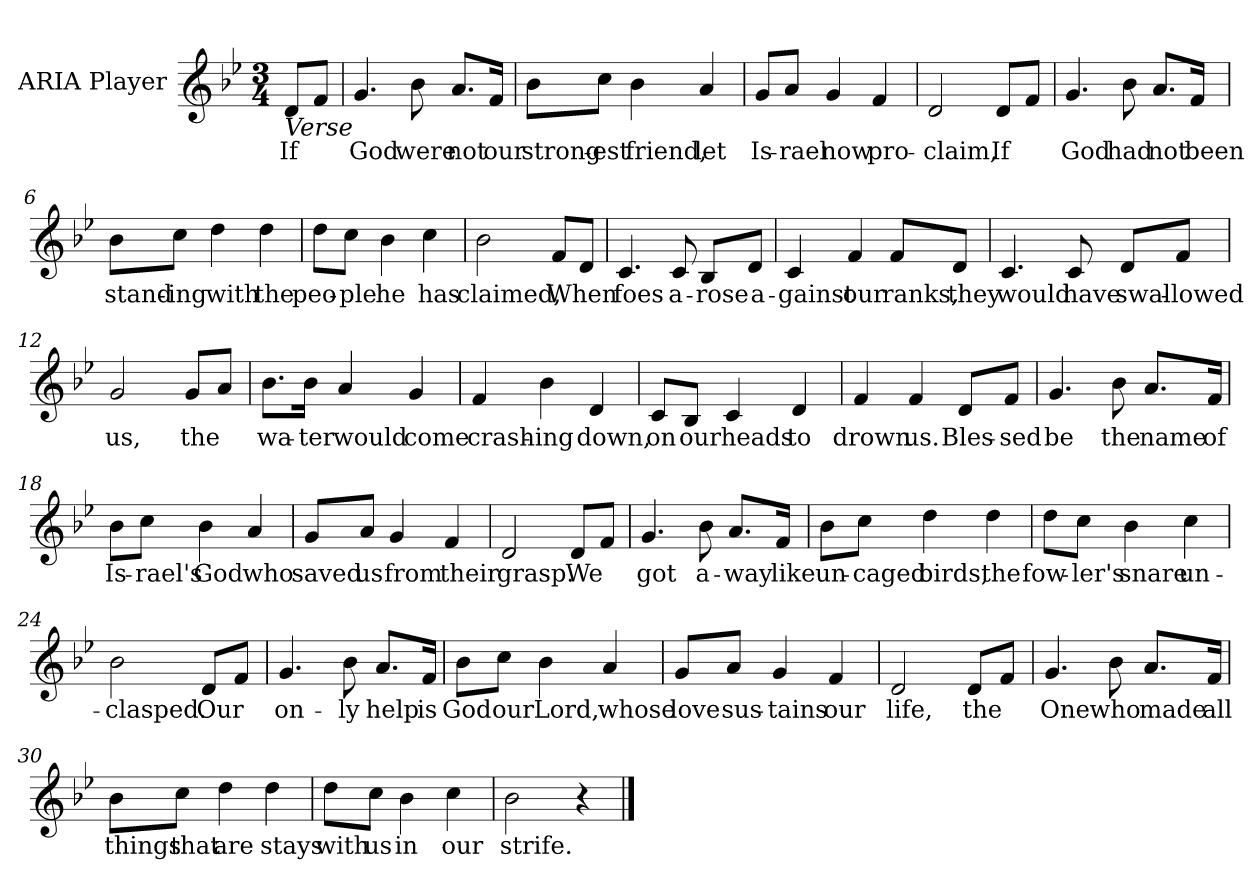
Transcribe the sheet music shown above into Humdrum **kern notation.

**kern	**text
*part1	*part1
*staff1	*staff1
*I"ARIA Player	*
*clefG2	*
*k[b-e-]	*
*M3/4	*
=	=
!LO:TX:b:i:t=Verse	!
!	!LO:LY:b
8d/L	If
8f/J	.
=1	=1
!	!LO:LY:b
4.g/	God
!	!LO:LY:b
8b-\	were
!	!LO:LY:b
8.a/L	not
!	!LO:LY:b
16f/Jk	our
=2	=2
!	!LO:LY:b
8b-\L	strong-
!	!LO:LY:b
8cc\J	-est
!	!LO:LY:b
4b-\	friend,
!	!LO:LY:b
4a/	let
!!LO:LB:g=z
=3	=3
!	!LO:LY:b
8g/L	Is-
!	!LO:LY:b
8a/J	-rael
!	!LO:LY:b
4g/	now
!	!LO:LY:b
4f/	pro-
=4	=4
!	!LO:LY:b
2d/	-claim,
!	!LO:LY:b
8d/L	If
8f/J	.
=5	=5
!	!LO:LY:b
4.g/	God
!	!LO:LY:b
8b-\	had
!	!LO:LY:b
8.a/L	not
!	!LO:LY:b
16f/Jk	been
!!LO:LB:g=z
=6	=6
!	!LO:LY:b
8b-\L	stand-
!	!LO:LY:b
8cc\J	-ing
!	!LO:LY:b
4dd\	with
!	!LO:LY:b
4dd\	the
=7	=7
!	!LO:LY:b
8dd\L	peo-
!	!LO:LY:b
8cc\J	-ple
!	!LO:LY:b
4b-\	he
!	!LO:LY:b
4cc\	has
=8	=8
!	!LO:LY:b
2b-\	claimed,
!	!LO:LY:b
8f/L	When
8d/J	.
!!LO:LB:g=z
=9	=9
!	!LO:LY:b
4.c/	foes
!	!LO:LY:b
8c/	a-
!	!LO:LY:b
8B-/L	-rose
!	!LO:LY:b
8d/J	a-
=10	=10
!	!LO:LY:b
4c/	-gainst
!	!LO:LY:b
4f/	our
!	!LO:LY:b
8f/L	ranks,
!	!LO:LY:b
8d/J	they
=11	=11
!	!LO:LY:b
4.c/	would
!	!LO:LY:b
8c/	have
!	!LO:LY:b
8d/L	swal-
!	!LO:LY:b
8f/J	-lowed
!!LO:LB:g=z
=12	=12
!	!LO:LY:b
2g/	us,
!	!LO:LY:b
8g/L	the
8a/J	.
=13	=13
!	!LO:LY:b
8.b-\L	wa-
!	!LO:LY:b
16b-\Jk	-ter
!	!LO:LY:b
4a/	would
!	!LO:LY:b
4g/	come
=14	=14
!	!LO:LY:b
4f/	crash-
!	!LO:LY:b
4b-\	-ing
!	!LO:LY:b
4d/	down,
!!LO:LB:g=z
=15	=15
!	!LO:LY:b
8c/L	on
!	!LO:LY:b
8B-/J	our
!	!LO:LY:b
4c/	heads
!	!LO:LY:b
4d/	to
=16	=16
!	!LO:LY:b
4f/	drown
!	!LO:LY:b
4f/	us.
!	!LO:LY:b
8d/L	Bles-
!	!LO:LY:b
8f/J	-sed
=17	=17
!	!LO:LY:b
4.g/	be
!	!LO:LY:b
8b-\	the
!	!LO:LY:b
8.a/L	name
!	!LO:LY:b
16f/Jk	of
!!LO:LB:g=z
=18	=18
!	!LO:LY:b
8b-\L	Is-
!	!LO:LY:b
8cc\J	-rael's
!	!LO:LY:b
4b-\	God
!	!LO:LY:b
4a/	who
=19	=19
!	!LO:LY:b
8g/L	saved
!	!LO:LY:b
8a/J	us
!	!LO:LY:b
4g/	from
!	!LO:LY:b
4f/	their
=20	=20
!	!LO:LY:b
2d/	grasp.
!	!LO:LY:b
8d/L	We
8f/J	.
!!LO:LB:g=z
=21	=21
!	!LO:LY:b
4.g/	got
!	!LO:LY:b
8b-\	a-
!	!LO:LY:b
8.a/L	-way
!	!LO:LY:b
16f/Jk	like
=22	=22
!	!LO:LY:b
8b-\L	un-
!	!LO:LY:b
8cc\J	-caged
!	!LO:LY:b
4dd\	birds,
!	!LO:LY:b
4dd\	the
=23	=23
!	!LO:LY:b
8dd\L	fow-
!	!LO:LY:b
8cc\J	-ler's
!	!LO:LY:b
4b-\	snare
!	!LO:LY:b
4cc\	un-
!!LO:LB:g=z
=24	=24
!	!LO:LY:b
2b-\	-clasped.
!	!LO:LY:b
8d/L	Our
8f/J	.
=25	=25
!	!LO:LY:b
4.g/	on-
!	!LO:LY:b
8b-\	-ly
!	!LO:LY:b
8.a/L	help
!	!LO:LY:b
16f/Jk	is
=26	=26
!	!LO:LY:b
8b-\L	God
!	!LO:LY:b
8cc\J	our
!	!LO:LY:b
4b-\	Lord,
!	!LO:LY:b
4a/	whose
!!LO:LB:g=z
=27	=27
!	!LO:LY:b
8g/L	love
!	!LO:LY:b
8a/J	sus-
!	!LO:LY:b
4g/	-tains
!	!LO:LY:b
4f/	our
=28	=28
!	!LO:LY:b
2d/	life,
!	!LO:LY:b
8d/L	the
8f/J	.
=29	=29
!	!LO:LY:b
4.g/	One
!	!LO:LY:b
8b-\	who
!	!LO:LY:b
8.a/L	made
!	!LO:LY:b
16f/Jk	all
!!LO:LB:g=z
=30	=30
!	!LO:LY:b
8b-\L	things
!	!LO:LY:b
8cc\J	that
!	!LO:LY:b
4dd\	are
!	!LO:LY:b
4dd\	stays
=31	=31
!	!LO:LY:b
8dd\L	with
!	!LO:LY:b
8cc\J	us
!	!LO:LY:b
4b-\	in
!	!LO:LY:b
4cc\	our
=32	=32
!	!LO:LY:b
2b-\	strife.
4r	.
==	==
*-	*-
